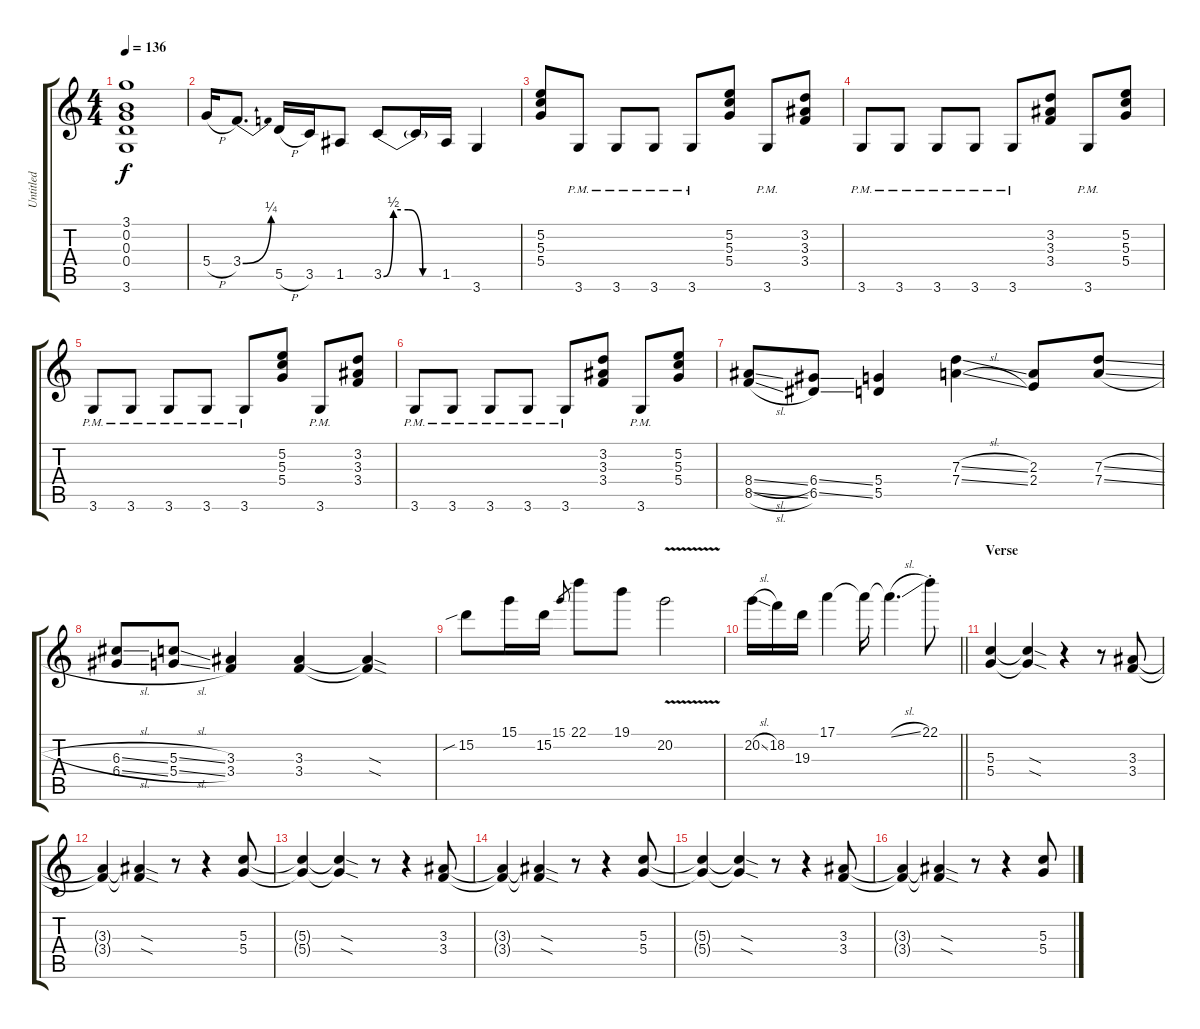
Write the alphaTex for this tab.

\track ("Untitled" "Untitled") {instrument distortionguitar}
\staff {score tabs}
\tuning (E4 B3 G3 D3 A2 E2) {hide}
\ts (4 4)
\tempo 136
\clef g2
\ks c
(3.1 0.2 0.3 0.4 3.6).1{dy f instrument distortionguitar} |
5.4{h}.16 3.4{be (bend 0 0 60 1)}.8{d} 5.5{h}.16 3.5.16 1.5.8 3.5{be (custom 0 0 10 2 25 2 40 0 60 0)}.8 3.5{t}.16 1.5.16 3.6.4 |
(5.2 5.3 5.4).8 3.6{pm}.8 3.6{pm}.8 3.6{pm}.8 3.6{pm}.8 (5.2 5.3 5.4).8 3.6{pm}.8 (3.2 3.3 3.4).8 |
3.6{pm}.8 3.6{pm}.8 3.6{pm}.8 3.6{pm}.8 3.6{pm}.8 (3.2 3.3 3.4).8 3.6{pm}.8 (5.2 5.3 5.4).8 |
3.6{pm}.8 3.6{pm}.8 3.6{pm}.8 3.6{pm}.8 3.6{pm}.8 (5.2 5.3 5.4).8 3.6{pm}.8 (3.2 3.3 3.4).8 |
3.6{pm}.8 3.6{pm}.8 3.6{pm}.8 3.6{pm}.8 3.6{pm}.8 (3.2 3.3 3.4).8 3.6{pm}.8 (5.2 5.3 5.4).8 |
(8.4{sl} 8.5{sl}).8 (6.4{ss} 6.5{ss}).8 (5.4 5.5).4 (7.3{sl} 7.4{sl}).4 (2.3 2.4).8 (7.3{sl} 7.4{sl}).8 |
(6.3{sl} 6.4{sl}).8 (5.3{sl} 5.4{sl}).8 (3.3 3.4).4 (3.3 3.4).4 (3.3{sod t} 3.4{sod t}).4 |
15.2{sib}.8 15.1.16 15.2.16 15.1.8{gr} 22.1.8 19.1.8 20.2{v}.2 |
\barLineRight lightlight
20.2{sl}.16 18.2.16 19.3.16 17.1.4 17.1{t}.16 17.1{sl t}.4{d} 22.1{st}.8 |
\section ("" "Verse")
(5.3 5.4).4 (5.3{sod t} 5.4{sod t}).4 r.4 r.8 (3.3 3.4).8 |
(3.3{t} 3.4{t}).4 (3.3{sod t} 3.4{sod t}).4 r.8 r.4 (5.3 5.4).8 |
(5.3{t} 5.4{t}).4 (5.3{sod t} 5.4{sod t}).4 r.8 r.4 (3.3 3.4).8 |
(3.3{t} 3.4{t}).4 (3.3{sod t} 3.4{sod t}).4 r.8 r.4 (5.3 5.4).8 |
(5.3{t} 5.4{t}).4 (5.3{sod t} 5.4{sod t}).4 r.8 r.4 (3.3 3.4).8 |
(3.3{t} 3.4{t}).4 (3.3{sod t} 3.4{sod t}).4 r.8 r.4 (5.3 5.4).8
